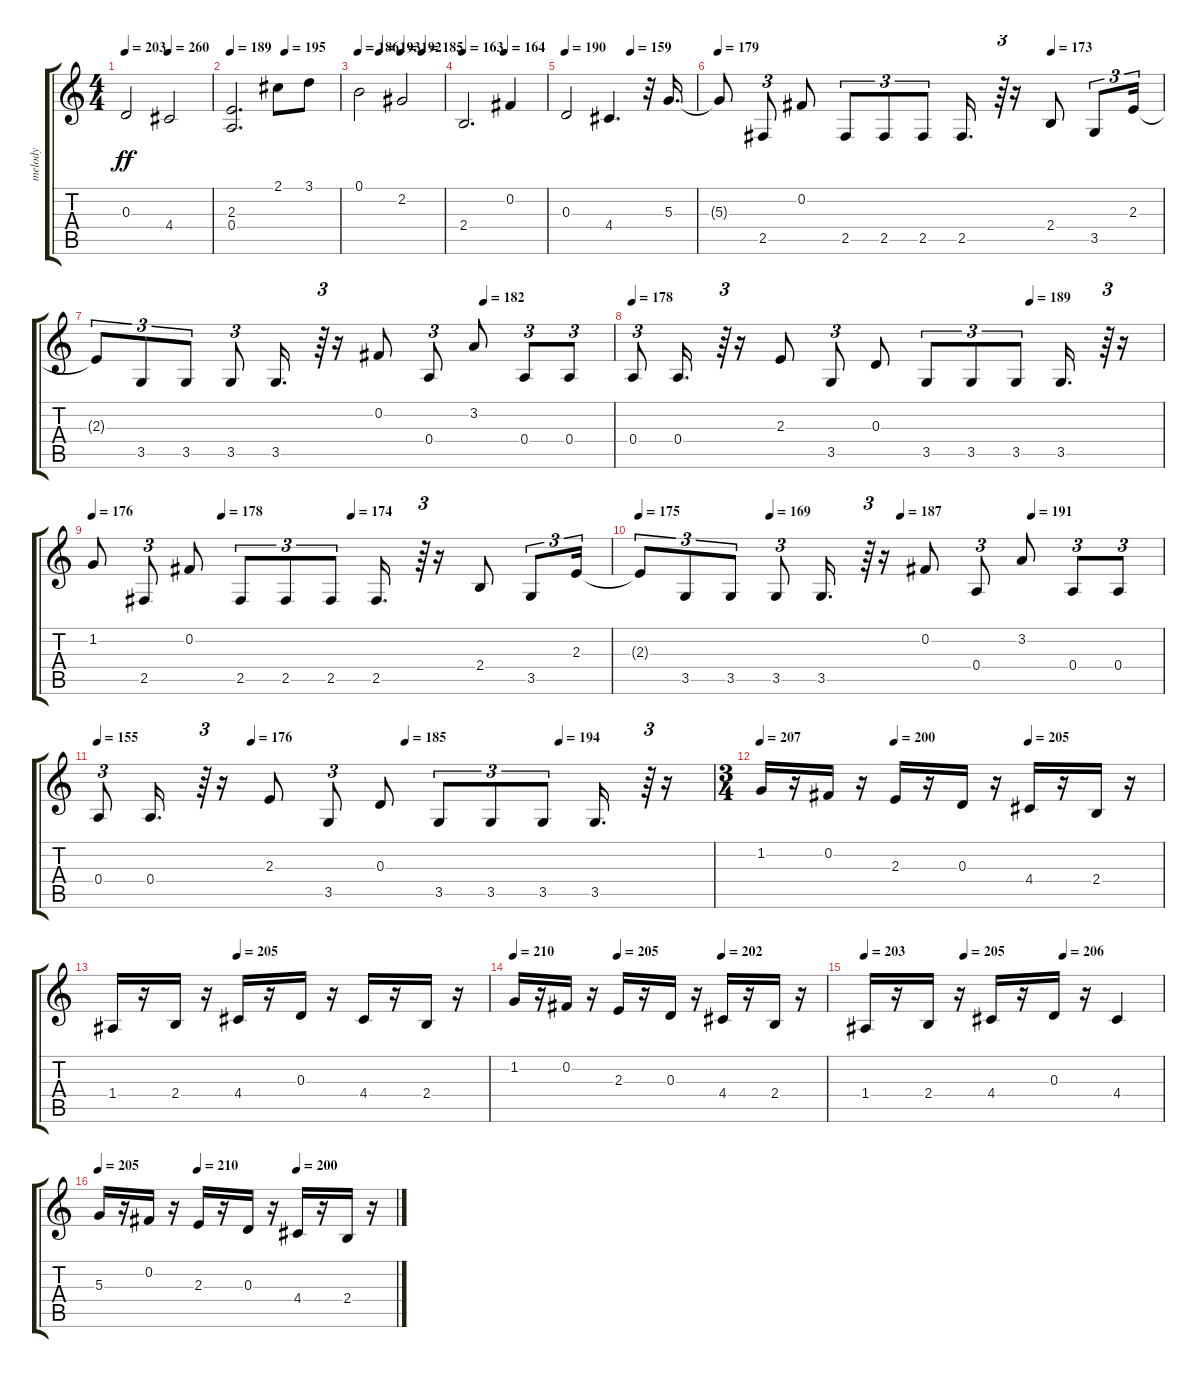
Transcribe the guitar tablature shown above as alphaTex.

\track ("melody" "melody") {instrument overdrivenguitar}
\staff {score tabs}
\tuning (B3 Gb3 D3 A2 E2 B1) {hide}
\ts (4 4)
\tempo 203
\tempo (260 0.5)
\clef g2
\ks c
0.3.2{dy ff} 4.4.2 |
\tempo 189
\tempo (195 0.5)
(2.3 0.4).2{d} 2.1.8 3.1.8 |
\tempo 186
\tempo (193 0.25)
\tempo (192 0.5)
\tempo (185 0.75)
0.1.2 2.2.2 |
\tempo 163
\tempo (164 0.5)
2.4.2{d} 0.2.4 |
\tempo 190
\tempo (159 0.5)
0.3.2 4.4.4{d} r.32 5.3.16{d} |
\tempo 179
\tempo (173 0.75)
5.3{t}.8 2.5.8{tu (3 2)} 0.2.8 2.5.8{tu (3 2)} 2.5.8{tu (3 2)} 2.5.8{tu (3 2)} 2.5.16{d} r.64{tu (3 2)} r.16 2.4.8 3.5.8{tu (3 2)} 2.3.16{tu (3 2)} |
\tempo (182 0.75)
2.3{t}.8{tu (3 2)} 3.5.8{tu (3 2)} 3.5.8{tu (3 2)} 3.5.8{tu (3 2)} 3.5.16{d} r.64{tu (3 2)} r.16 0.2.8 0.4.8{tu (3 2)} 3.2.8 0.4.8{tu (3 2)} 0.4.8{tu (3 2)} |
\tempo 178
\tempo (189 0.75)
0.4.8{tu (3 2)} 0.4.16{d} r.64{tu (3 2)} r.16 2.3.8 3.5.8{tu (3 2)} 0.3.8 3.5.8{tu (3 2)} 3.5.8{tu (3 2)} 3.5.8{tu (3 2)} 3.5.16{d} r.64{tu (3 2)} r.16 |
\tempo 176
\tempo (178 0.25)
\tempo (174 0.5)
1.2.8 2.5.8{tu (3 2)} 0.2.8 2.5.8{tu (3 2)} 2.5.8{tu (3 2)} 2.5.8{tu (3 2)} 2.5.16{d} r.64{tu (3 2)} r.16 2.4.8 3.5.8{tu (3 2)} 2.3.16{tu (3 2)} |
\tempo 175
\tempo (169 0.25)
\tempo (187 0.5)
\tempo (191 0.75)
2.3{t}.8{tu (3 2)} 3.5.8{tu (3 2)} 3.5.8{tu (3 2)} 3.5.8{tu (3 2)} 3.5.16{d} r.64{tu (3 2)} r.16 0.2.8 0.4.8{tu (3 2)} 3.2.8 0.4.8{tu (3 2)} 0.4.8{tu (3 2)} |
\tempo 155
\tempo (176 0.25)
\tempo (185 0.5)
\tempo (194 0.75)
0.4.8{tu (3 2)} 0.4.16{d} r.64{tu (3 2)} r.16 2.3.8 3.5.8{tu (3 2)} 0.3.8 3.5.8{tu (3 2)} 3.5.8{tu (3 2)} 3.5.8{tu (3 2)} 3.5.16{d} r.64{tu (3 2)} r.16 |
\ts (3 4)
\tempo 207
\tempo (200 0.3333333333333333)
\tempo (205 0.6666666666666666)
1.2.16 r.16 0.2.16 r.16 2.3.16 r.16 0.3.16 r.16 4.4.16 r.16 2.4.16 r.16 |
\tempo (205 0.3333333333333333)
1.4.16 r.16 2.4.16 r.16 4.4.16 r.16 0.3.16 r.16 4.4.16 r.16 2.4.16 r.16 |
\tempo 210
\tempo (205 0.3333333333333333)
\tempo (202 0.6666666666666666)
1.2.16 r.16 0.2.16 r.16 2.3.16 r.16 0.3.16 r.16 4.4.16 r.16 2.4.16 r.16 |
\tempo 203
\tempo (205 0.3333333333333333)
\tempo (206 0.6666666666666666)
1.4.16 r.16 2.4.16 r.16 4.4.16 r.16 0.3.16 r.16 4.4.4 |
\tempo 205
\tempo (210 0.3333333333333333)
\tempo (200 0.6666666666666666)
5.3.16 r.16 0.2.16 r.16 2.3.16 r.16 0.3.16 r.16 4.4.16 r.16 2.4.16 r.16
